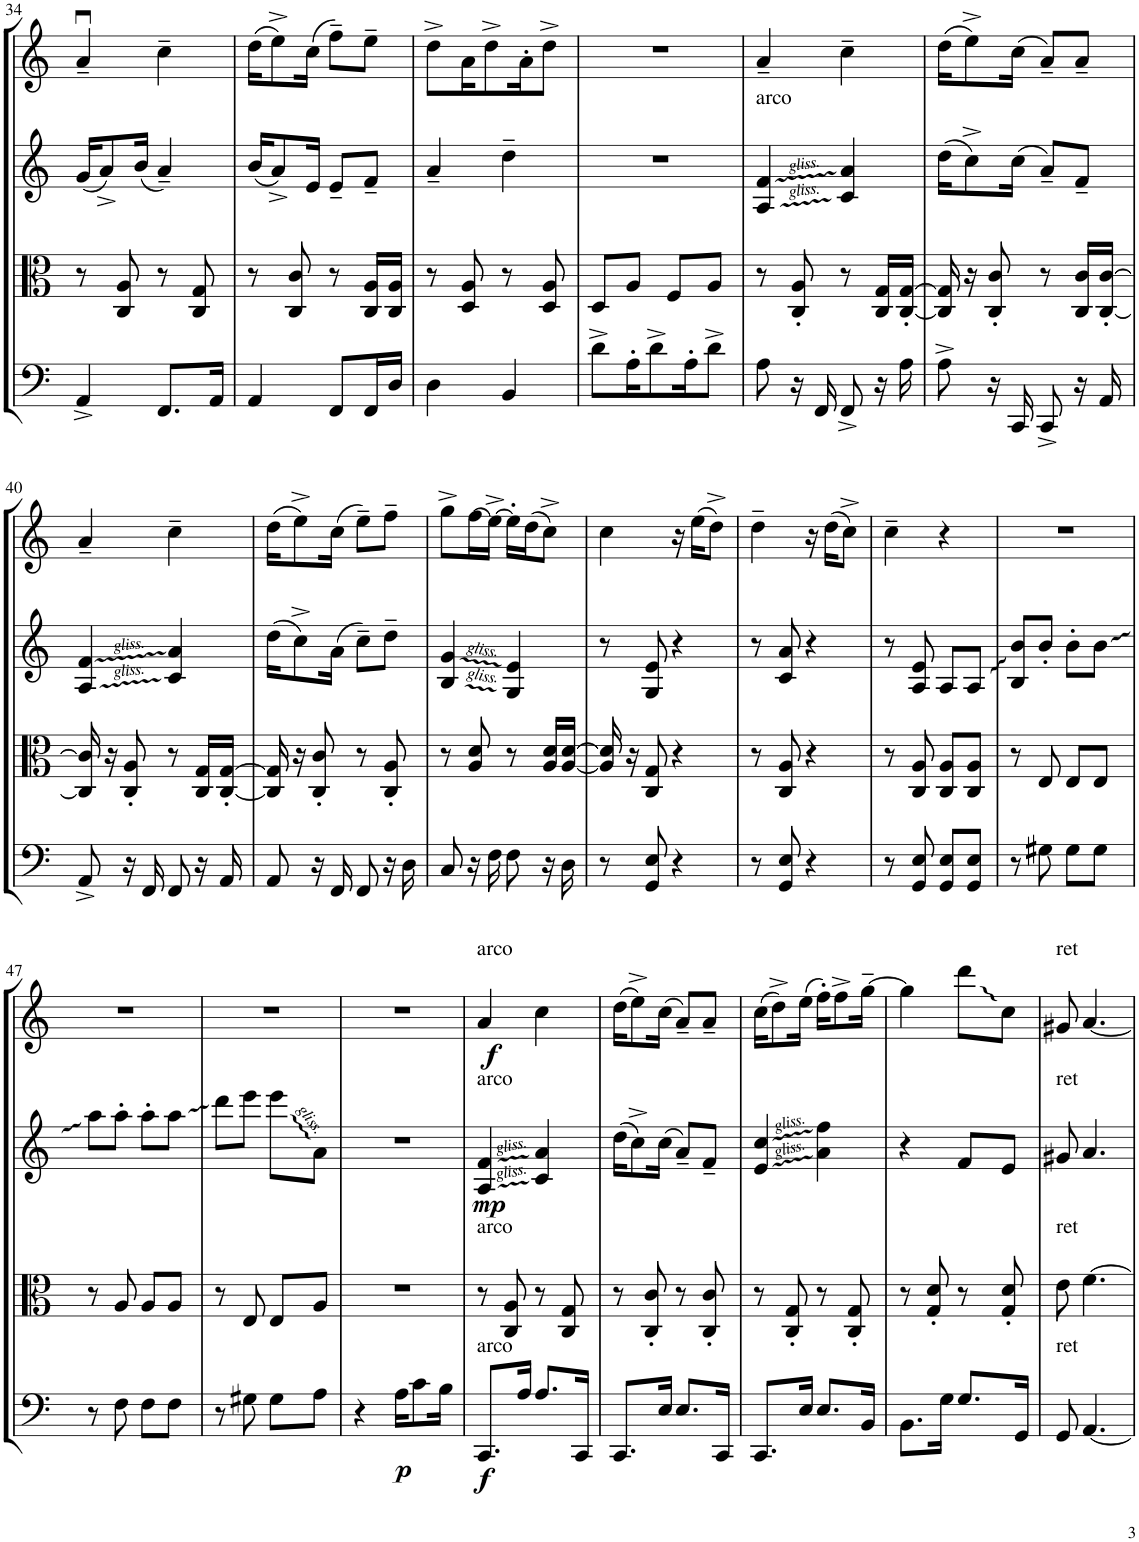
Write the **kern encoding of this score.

**kern	**dynam	**kern	**kern	**dynam	**kern	**dynam
*part4	*part4	*part3	*part2	*part2	*part1	*part1
*staff4	*staff4	*staff3	*staff2	*staff2	*staff1	*staff1
*I"Violoncello	*	*I"Viola	*I"Violin II	*	*I"Violin I	*
*I'Vc	*	*I'Vla	*I'Vln	*	*I'Vln	*
!!LO:PB:g=z
*clefF4	*	*clefC3	*clefG2	*	*clefG2	*
*k[]	*	*k[]	*k[]	*	*k[]	*
*M2/4	*	*M2/4	*M2/4	*	*M2/4	*
=34	=34	=34	=34	=34	=34	=34
4AA^/	.	8r	(16g/KL	.	4au~/	.
.	.	.	8a^/)	.	.	.
.	.	8C/ 8A/	.	.	.	.
.	.	.	(16b/Jk	.	.	.
8.FF/L	.	8r	4a~/)	.	4cc~\	.
.	.	8C/ 8G/	.	.	.	.
16AA/Jk	.	.	.	.	.	.
=35	=35	=35	=35	=35	=35	=35
4AA/	.	8r	(16b/KL	.	(16dd\KL	.
.	.	.	8a^/)	.	8ee^\)	.
.	.	8C/ 8c/	.	.	.	.
.	.	.	16e/Jk	.	(16cc\Jk	.
8FF/L	.	8r	8e~/L	.	8ff~\L)	.
16FF/L	.	16C/ 16A/LL	8f~/J	.	8ee~\J	.
16D/JJ	.	16C/ 16A/JJ	.	.	.	.
=36	=36	=36	=36	=36	=36	=36
4D\	.	8r	4a~/	.	8dd^\L	.
.	.	8D/ 8A/	.	.	16a\K	.
.	.	.	.	.	8dd^\	.
4BB/	.	8r	4dd~\	.	.	.
.	.	.	.	.	16a'\K	.
.	.	8D/ 8A/	.	.	8dd^\J	.
=37	=37	=37	=37	=37	=37	=37
8d^\L	.	8D/L	2r	.	2r	.
16A'\K	.	8A/J	.	.	.	.
8d^\	.	.	.	.	.	.
.	.	8F/L	.	.	.	.
16A'\K	.	.	.	.	.	.
8d^\J	.	8A/J	.	.	.	.
=38	=38	=38	=38	=38	=38	=38
!	!	!	!LO:TX:a:t=arco	!	!	!
8A\	.	8r	4A/ 4f/	.	4a~/	.
16r	.	8C/' 8A/'	.	.	.	.
16FF/	.	.	.	.	.	.
8FF^/	.	8r	4c/ 4a/	.	4cc~\	.
16r	.	16C/ 16G/LL	.	.	.	.
16A\	.	[16C/' [16G/'JJ	.	.	.	.
=39	=39	=39	=39	=39	=39	=39
8A^\	.	16C/] 16G/]	(16dd\KL	.	(16dd\KL	.
.	.	16r	8cc^\)	.	8ee^\)	.
16r	.	8C/' 8c/'	.	.	.	.
16CC/	.	.	(16cc\Jk	.	(16cc\Jk	.
8CC^/	.	8r	8a~/L)	.	8a~/L)	.
16r	.	16C/ 16c/LL	8f~/J	.	8a~/J	.
16AA/	.	[16C/' [16c/'JJ	.	.	.	.
!!LO:LB:g=z
=40	=40	=40	=40	=40	=40	=40
8AA^/	.	16C/] 16c/]	4A/ 4f/	.	4a~/	.
.	.	16r	.	.	.	.
16r	.	8C/' 8A/'	.	.	.	.
16FF/	.	.	.	.	.	.
8FF/	.	8r	4c/ 4a/	.	4cc~\	.
16r	.	16C/ 16G/LL	.	.	.	.
16AA/	.	[16C/' [16G/'JJ	.	.	.	.
=41	=41	=41	=41	=41	=41	=41
8AA/	.	16C/] 16G/]	(16dd\KL	.	(16dd\KL	.
.	.	16r	8cc^\)	.	8ee^\)	.
16r	.	8C/' 8c/'	.	.	.	.
16FF/	.	.	(16a\Jk	.	(16cc\Jk	.
8FF/	.	8r	8cc~\L)	.	8ee~\L)	.
16r	.	8C/' 8A/'	8dd~\J	.	8ff~\J	.
16D\	.	.	.	.	.	.
=42	=42	=42	=42	=42	=42	=42
8C/	.	8r	4B/ 4g/	.	8gg^\L	.
16r	.	8A/ 8d/	.	.	(16ff\L	.
16F\	.	.	.	.	[16ee^\JJ)	.
8F\	.	8r	4G/ 4e/	.	16ee'\LL]	.
.	.	.	.	.	(16dd\J	.
16r	.	16A/ 16d/LL	.	.	8cc^\J)	.
16D\	.	[16A/ [16d/JJ	.	.	.	.
=43	=43	=43	=43	=43	=43	=43
8r	.	16A/] 16d/]	8r	.	4cc\	.
.	.	16r	.	.	.	.
8GG/ 8E/	.	8C/ 8G/	8G/ 8e/	.	.	.
4r	.	4r	4r	.	16r	.
.	.	.	.	.	(16ee\KL	.
.	.	.	.	.	8dd^\J)	.
=44	=44	=44	=44	=44	=44	=44
8r	.	8r	8r	.	4dd~\	.
8GG/ 8E/	.	8C/ 8A/	8c/ 8a/	.	.	.
4r	.	4r	4r	.	16r	.
.	.	.	.	.	(16dd\KL	.
.	.	.	.	.	8cc^\J)	.
=45	=45	=45	=45	=45	=45	=45
8r	.	8r	8r	.	4cc~\	.
8GG/ 8E/	.	8C/ 8A/	8A/ 8e/	.	.	.
8GG/ 8E/L	.	8C/ 8A/L	8A/L	.	4r	.
8GG/ 8E/J	.	8C/ 8A/J	8A/J	.	.	.
=46	=46	=46	=46	=46	=46	=46
8r	.	8r	8B/ 8b/L	.	2r	.
8G#X\	.	8E/	8b'/J	.	.	.
8G#\L	.	8E/L	8b'\L	.	.	.
8G#\J	.	8E/J	8b\J	.	.	.
!!LO:LB:g=z
=47	=47	=47	=47	=47	=47	=47
8r	.	8r	8aa\L	.	2r	.
8F\	.	8A/	8aa'\J	.	.	.
8F\L	.	8A/L	8aa'\L	.	.	.
8F\J	.	8A/J	8aa\J	.	.	.
=48	=48	=48	=48	=48	=48	=48
8r	.	8r	8ddd\L	.	2r	.
8G#X\	.	8E/	8eee\J	.	.	.
8G#\L	.	8E/L	8eee\L	.	.	.
8A\J	.	8A/J	8a\J	.	.	.
=49	=49	=49	=49	=49	=49	=49
4r	.	2r	2r	.	2r	.
!	!LO:DY:b	!	!	!	!	!
16A\KL	p	.	.	.	.	.
8c\	.	.	.	.	.	.
16B\Jk	.	.	.	.	.	.
=50	=50	=50	=50	=50	=50	=50
!	!	!	!	!	!LO:TX:a:t=arco	!
!	!	!	!LO:TX:a:t=arco	!	!	!
!	!	!LO:TX:a:t=arco	!	!	!	!
!LO:TX:a:t=arco	!	!	!	!	!	!
!	!LO:DY:b	!	!	!LO:DY:b	!	!LO:DY:b
8.CC/L	f	8r	4A/ 4f/	mp	4a/	f
.	.	8C/ 8A/	.	.	.	.
16A/Jk	.	.	.	.	.	.
8.A/L	.	8r	4c/ 4a/	.	4cc\	.
.	.	8C/ 8G/	.	.	.	.
16CC/Jk	.	.	.	.	.	.
=51	=51	=51	=51	=51	=51	=51
8.CC/L	.	8r	(16dd\KL	.	(16dd\KL	.
.	.	.	8cc^\)	.	8ee^\)	.
.	.	8C/' 8c/'	.	.	.	.
16E/Jk	.	.	(16cc\Jk	.	(16cc\Jk	.
8.E/L	.	8r	8a~/L)	.	8a~/L)	.
.	.	8C/' 8c/'	8f~/J	.	8a~/J	.
16CC/Jk	.	.	.	.	.	.
=52	=52	=52	=52	=52	=52	=52
8.CC/L	.	8r	4e/ 4cc/	.	(16cc\KL	.
.	.	.	.	.	8dd^\)	.
.	.	8C/' 8G/'	.	.	.	.
16E/Jk	.	.	.	.	(16ee\Jk	.
8.E/L	.	8r	4a\ 4ff\	.	16ff'\KL)	.
.	.	.	.	.	8ff^\	.
.	.	8C/' 8G/'	.	.	.	.
16BB/Jk	.	.	.	.	[16gg~\Jk	.
=53	=53	=53	=53	=53	=53	=53
8.BB\L	.	8r	4r	.	4gg\]	.
.	.	8G/' 8d/'	.	.	.	.
16G\Jk	.	.	.	.	.	.
8.G/L	.	8r	8f/L	.	8ddd\L	.
.	.	8G/' 8d/'	8e/J	.	8cc\J	.
16GG/Jk	.	.	.	.	.	.
=54	=54	=54	=54	=54	=54	=54
!	!	!	!	!	!LO:TX:a:t=ret	!
!	!	!	!LO:TX:a:t=ret	!	!	!
!	!	!LO:TX:a:t=ret	!	!	!	!
!LO:TX:a:t=ret	!	!	!	!	!	!
8GG/	.	8e\	8g#X/	.	8g#X/	.
[4.AA/	.	[4.f\	4.a/	.	[4.a/	.
=	=	=	=	=	=	=
*-	*-	*-	*-	*-	*-	*-
